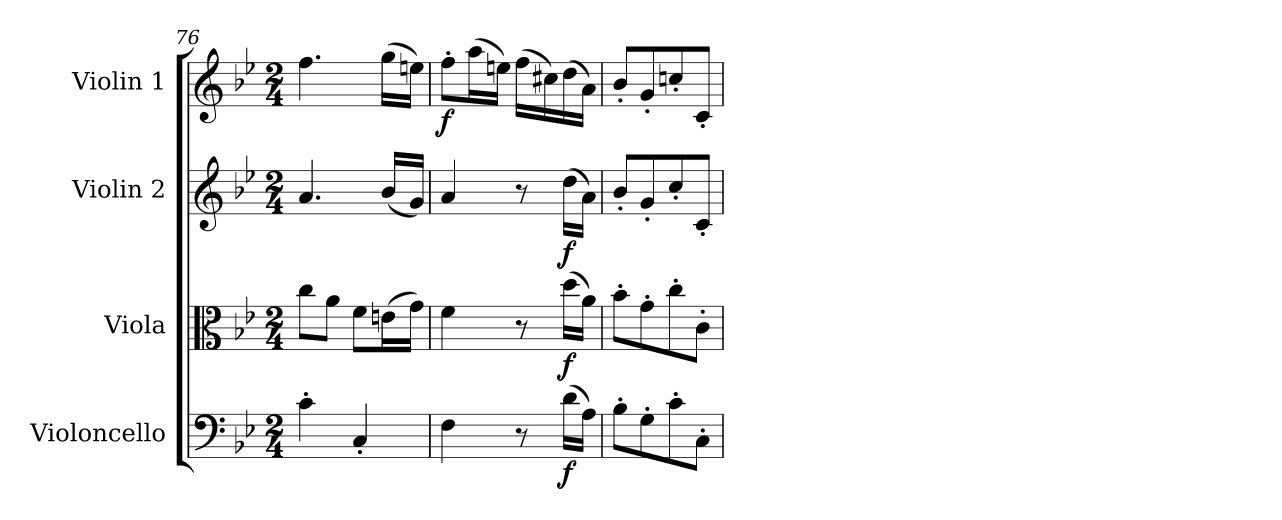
**kern	**dynam	**kern	**dynam	**kern	**dynam	**kern	**dynam
*part4	*part4	*part3	*part3	*part2	*part2	*part1	*part1
*staff4	*staff4	*staff3	*staff3	*staff2	*staff2	*staff1	*staff1
*I"Violoncello	*	*I"Viola	*	*I"Violin 2	*	*I"Violin 1	*
*I'Vc	*	*I'Vla	*	*I'Vln	*	*I'Vln	*
*clefF4	*	*clefC3	*	*clefG2	*	*clefG2	*
*k[b-e-]	*	*k[b-e-]	*	*k[b-e-]	*	*k[b-e-]	*
*M2/4	*	*M2/4	*	*M2/4	*	*M2/4	*
=76	=76	=76	=76	=76	=76	=76	=76
4c'\	.	8cc\L	.	4.a/	.	4.ff\	.
.	.	8a\J	.	.	.	.	.
4C'/	.	8f\L	.	.	.	.	.
.	.	(16en\L	.	(16b-/LL	.	(16gg\LL	.
.	.	16g\JJ)	.	16g/JJ)	.	16een\JJ)	.
=77	=77	=77	=77	=77	=77	=77	=77
!	!	!	!	!	!	!	!LO:DY:b
4F\	.	4f\	.	4a/	.	8ff'\L	f
.	.	.	.	.	.	(16aa\L	.
.	.	.	.	.	.	16een\JJ)	.
8r	.	8r	.	8r	.	(16ff\LL	.
.	.	.	.	.	.	16cc#X\)	.
!	!LO:DY:b	!	!LO:DY:b	!	!LO:DY:b	!	!
(16d\LL	f	(16dd\LL	f	(16dd\LL	f	(16dd\	.
16A\JJ)	.	16a\JJ)	.	16a\JJ)	.	16a\JJ)	.
=78	=78	=78	=78	=78	=78	=78	=78
8B-'\L	.	8b-'\L	.	8b-'/L	.	8b-'/L	.
8G'\	.	8g'\	.	8g'/	.	8g'/	.
8c'\	.	8cc'\	.	8cc'/	.	8ccn'/	.
8C'\J	.	8c'\J	.	8c'/J	.	8c'/J	.
=	=	=	=	=	=	=	=
*-	*-	*-	*-	*-	*-	*-	*-
